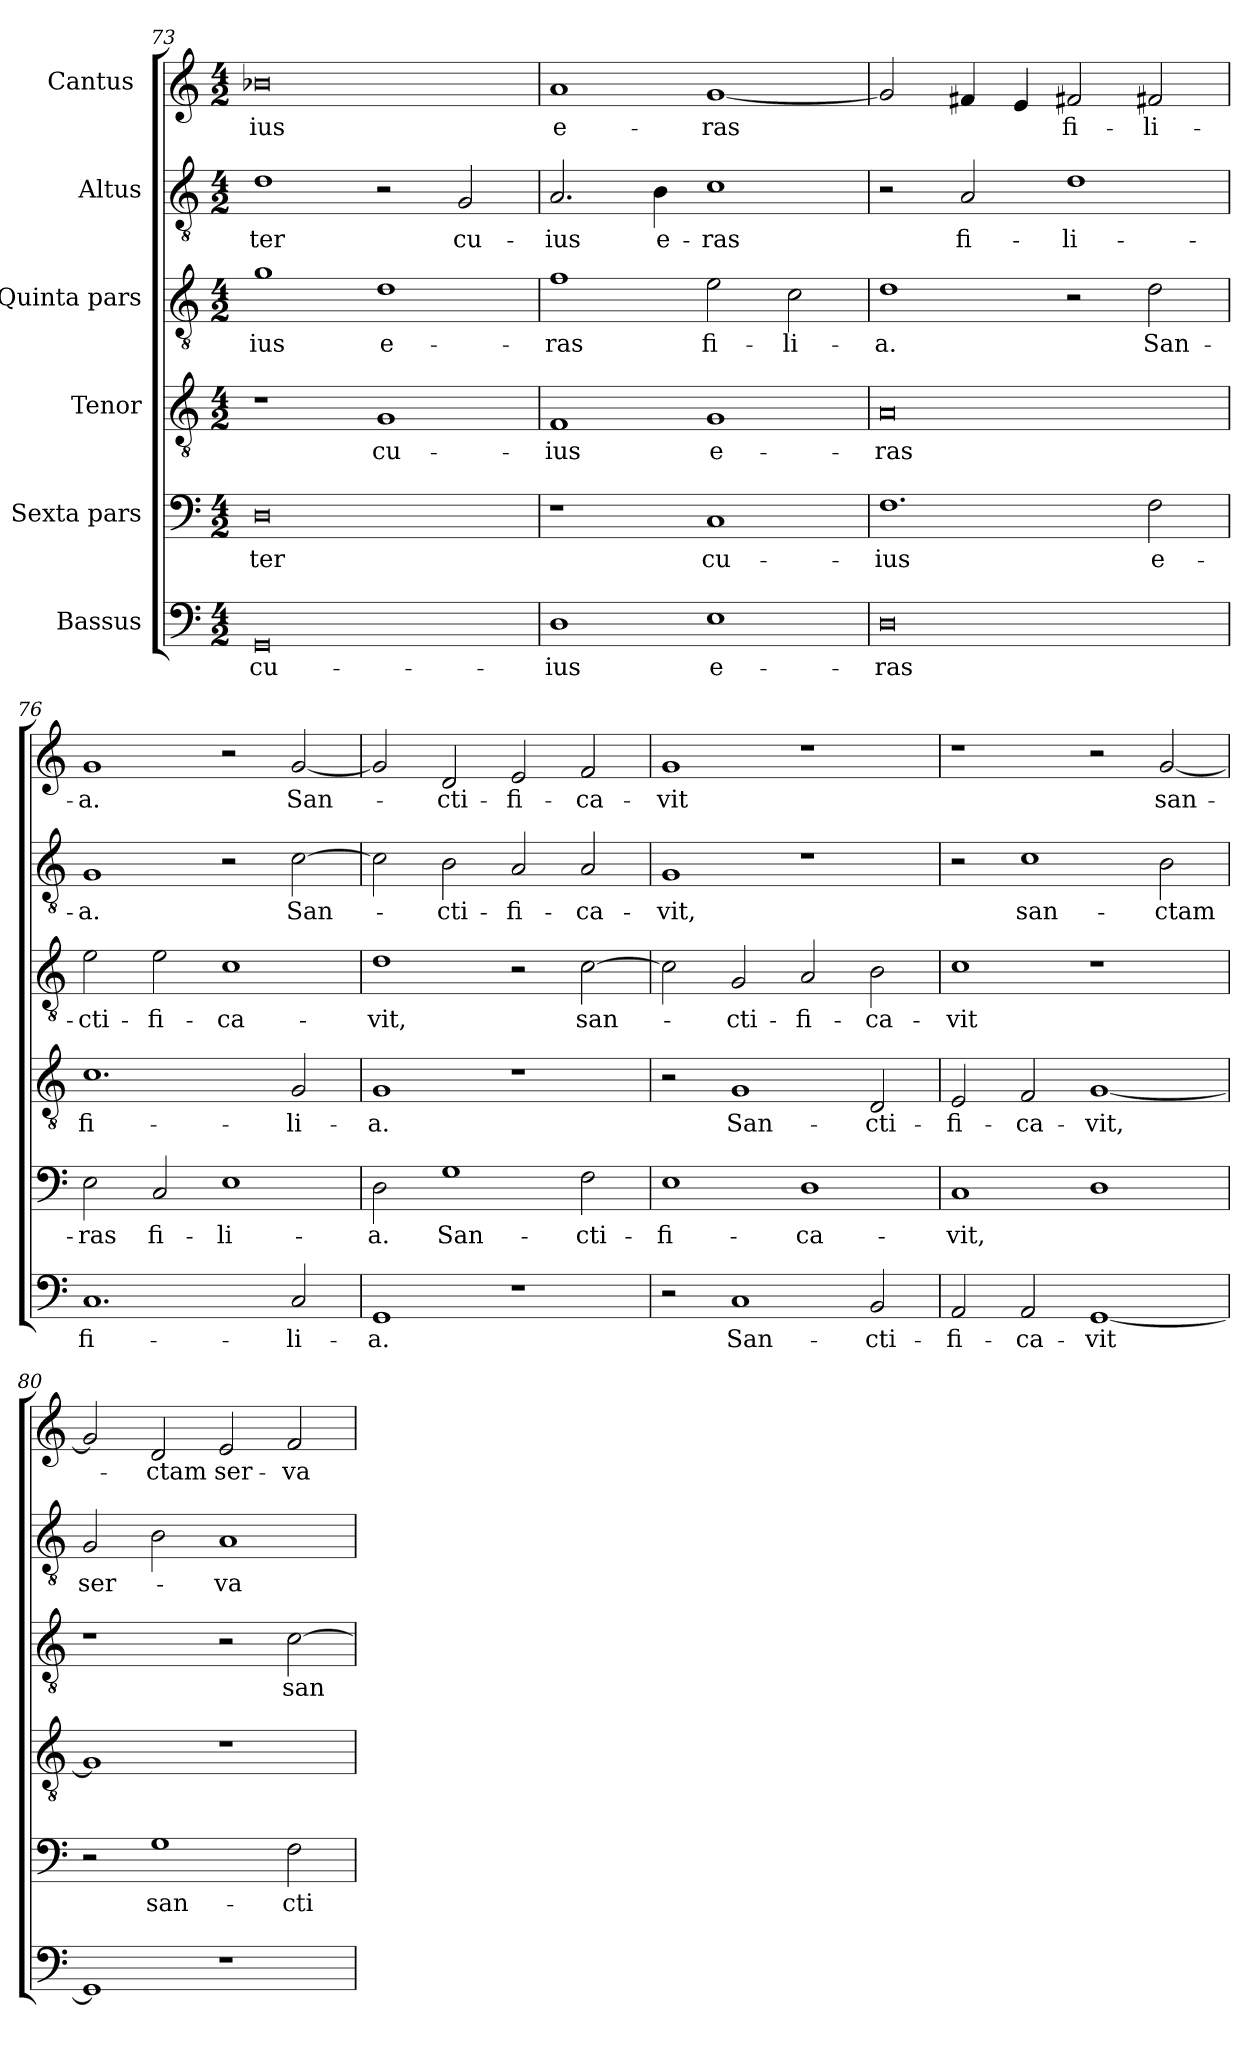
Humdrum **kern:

**kern	**text	**kern	**text	**kern	**text	**kern	**text	**kern	**text	**kern	**text
*part6	*part6	*part5	*part5	*part4	*part4	*part3	*part3	*part2	*part2	*part1	*part1
*staff6	*staff6	*staff5	*staff5	*staff4	*staff4	*staff3	*staff3	*staff2	*staff2	*staff1	*staff1
*I"Bassus	*	*I"Sexta pars	*	*I"Tenor	*	*I"Quinta pars	*	*I"Altus	*	*I"Cantus 	*
*clefF4	*	*clefF4	*	*clefGv2	*	*clefGv2	*	*clefGv2	*	*clefG2	*
*k[]	*	*k[]	*	*k[]	*	*k[]	*	*k[]	*	*k[]	*
*M4/2	*	*M4/2	*	*M4/2	*	*M4/2	*	*M4/2	*	*M4/2	*
=73	=73	=73	=73	=73	=73	=73	=73	=73	=73	=73	=73
0GG/	cu-	0D\	-ter	1r	.	1g\	-ius	1d\	-ter	0b-X\	-ius
.	.	.	.	1G/	cu-	1d\	e-	2r	.	.	.
.	.	.	.	.	.	.	.	2G/	cu-	.	.
=74	=74	=74	=74	=74	=74	=74	=74	=74	=74	=74	=74
1D\	-ius	1r	.	1F/	-ius	1f\	-ras	2.A/	-ius	1a/	e-
.	.	.	.	.	.	.	.	4B\	e-	.	.
1E\	e-	1C/	cu-	1G/	e-	2e\	fi-	1c\	-ras	[1g/	-ras
.	.	.	.	.	.	2c\	-li-	.	.	.	.
=75	=75	=75	=75	=75	=75	=75	=75	=75	=75	=75	=75
0D\	-ras	1.F\	-ius	0A/	-ras	1d\	-a.	2r	.	2g/]	.
.	.	.	.	.	.	.	.	2A/	fi-	4f#X/	.
.	.	.	.	.	.	.	.	.	.	4e/	.
.	.	.	.	.	.	2r	.	1d\	-li-	2f#X/	fi-
.	.	2F\	e-	.	.	2d\	San-	.	.	2f#X/	-li-
=76	=76	=76	=76	=76	=76	=76	=76	=76	=76	=76	=76
1.C/	fi-	2E\	-ras	1.c\	fi-	2e\	-cti-	1G/	-a.	1g/	-a.
.	.	2C/	fi-	.	.	2e\	-fi-	.	.	.	.
.	.	1E\	-li-	.	.	1c\	-ca-	2r	.	2r	.
2C/	-li-	.	.	2G/	-li-	.	.	[2c\	San-	[2g/	San-
=77	=77	=77	=77	=77	=77	=77	=77	=77	=77	=77	=77
1GG/	-a.	2D\	-a.	1G/	-a.	1d\	-vit,	2c\]	.	2g/]	.
.	.	1G\	San-	.	.	.	.	2B\	-cti-	2d/	-cti-
1r	.	.	.	1r	.	2r	.	2A/	-fi-	2e/	-fi-
.	.	2F\	-cti-	.	.	[2c\	san-	2A/	-ca-	2f/	-ca-
=78	=78	=78	=78	=78	=78	=78	=78	=78	=78	=78	=78
2r	.	1E\	-fi-	2r	.	2c\]	.	1G/	-vit,	1g/	-vit
1C/	San-	.	.	1G/	San-	2G/	-cti-	.	.	.	.
.	.	1D\	-ca-	.	.	2A/	-fi-	1r	.	1r	.
2BB/	-cti-	.	.	2D/	-cti-	2B\	-ca-	.	.	.	.
=79	=79	=79	=79	=79	=79	=79	=79	=79	=79	=79	=79
2AA/	-fi-	1C/	-vit,	2E/	-fi-	1c\	-vit	2r	.	1r	.
2AA/	-ca-	.	.	2F/	-ca-	.	.	1c\	san-	.	.
[1GG/	-vit	1D\	.	[1G/	-vit,	1r	.	.	.	2r	.
.	.	.	.	.	.	.	.	2B\	-ctam	[2g/	san-
=80	=80	=80	=80	=80	=80	=80	=80	=80	=80	=80	=80
1GG/]	.	2r	.	1G/]	.	1r	.	2G/	ser-	2g/]	.
.	.	1G\	san-	.	.	.	.	2B\	.	2d/	-ctam
1r	.	.	.	1r	.	2r	.	1A/	-va-	2e/	ser-
.	.	2F\	-cti-	.	.	[2c\	san-	.	.	2f/	-va-
=	=	=	=	=	=	=	=	=	=	=	=
*-	*-	*-	*-	*-	*-	*-	*-	*-	*-	*-	*-
